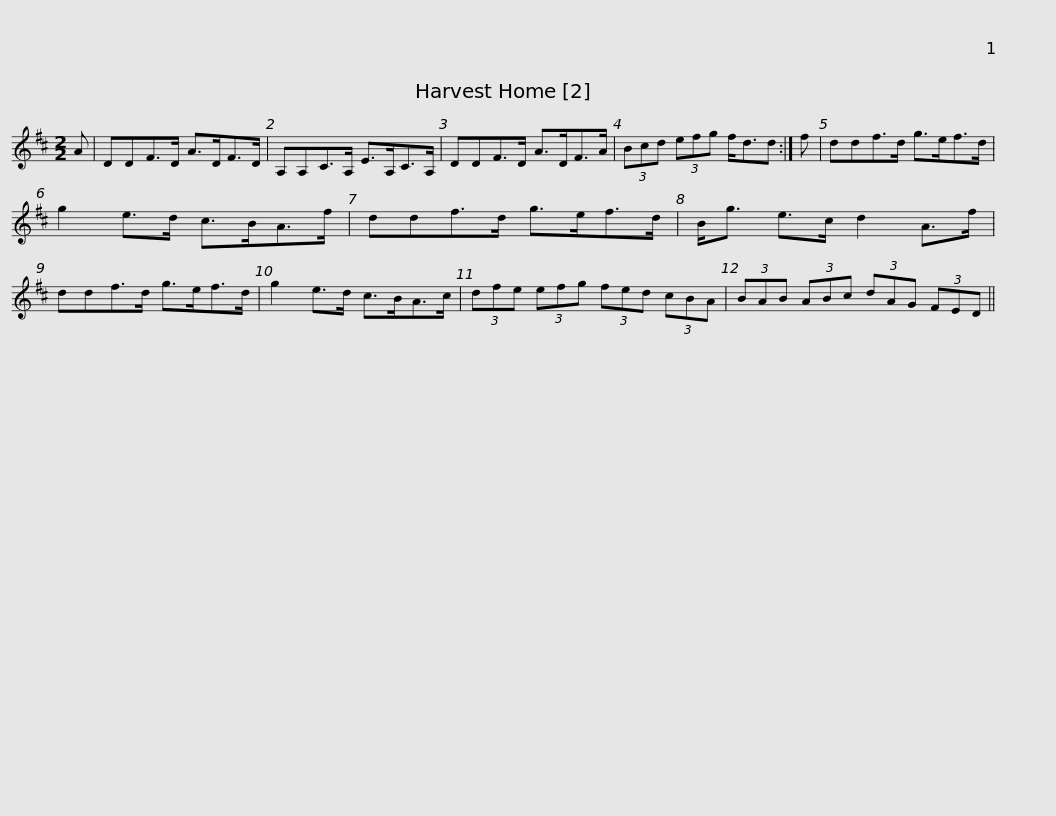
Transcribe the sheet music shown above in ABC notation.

X:1
L:1/8
M:2/2
I:linebreak $
K:D
V:1 treble
V:1
 A | DDF>D A>DF>D | A,A,C>A, E>A,C>A, | DDF>D A>DF>A | (3Bcd (3efg f<dd :| %5
 f |$ ddf>d g>ef>d | g2 e>d c>BA>f | ddf>d g>ef>d | B<g e>c d2 A>f | %10
 ddf>d g>ef>d |$ g2 e>d c>BA>c | (3dfe (3efg (3fed (3cBA | (3BAB (3ABc (3dAG (3FED || %14
